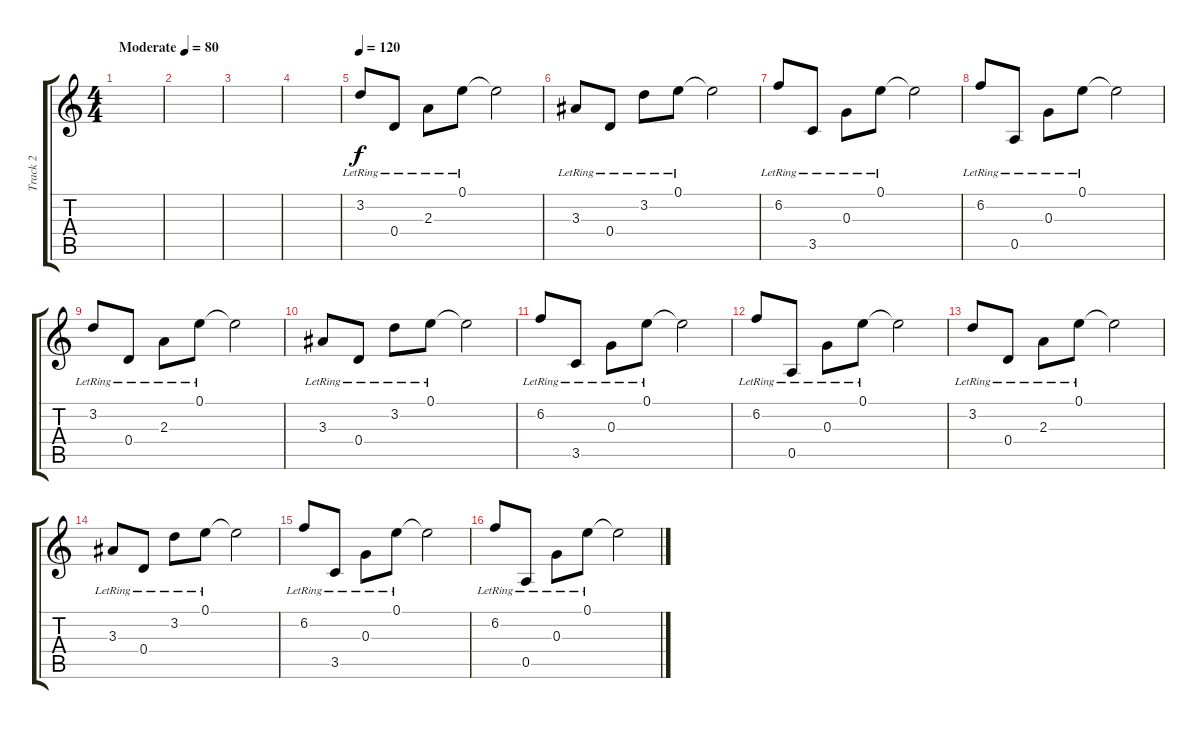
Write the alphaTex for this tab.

\track ("Track 2" "Track 2") {instrument acousticguitarsteel}
\staff {score tabs}
\tuning (E4 B3 G3 D3 A2 E2) {hide}
\ts (4 4)
\tempo (80 "Moderate")
\clef g2
\ks c
|
|
|
|
\tempo 120
3.2{lr}.8 0.4{lr}.8 2.3{lr}.8 0.1{lr}.8 0.1{t}.2 |
3.3{lr}.8 0.4{lr}.8 3.2{lr}.8 0.1{lr}.8 0.1{t}.2 |
6.2{lr}.8 3.5{lr}.8 0.3{lr}.8 0.1{lr}.8 0.1{t}.2 |
6.2{lr}.8 0.5{lr}.8 0.3{lr}.8 0.1{lr}.8 0.1{t}.2 |
3.2{lr}.8 0.4{lr}.8 2.3{lr}.8 0.1{lr}.8 0.1{t}.2 |
3.3{lr}.8 0.4{lr}.8 3.2{lr}.8 0.1{lr}.8 0.1{t}.2 |
6.2{lr}.8 3.5{lr}.8 0.3{lr}.8 0.1{lr}.8 0.1{t}.2 |
6.2{lr}.8 0.5{lr}.8 0.3{lr}.8 0.1{lr}.8 0.1{t}.2 |
3.2{lr}.8 0.4{lr}.8 2.3{lr}.8 0.1{lr}.8 0.1{t}.2 |
3.3{lr}.8 0.4{lr}.8 3.2{lr}.8 0.1{lr}.8 0.1{t}.2 |
6.2{lr}.8 3.5{lr}.8 0.3{lr}.8 0.1{lr}.8 0.1{t}.2 |
6.2{lr}.8 0.5{lr}.8 0.3{lr}.8 0.1{lr}.8 0.1{t}.2
